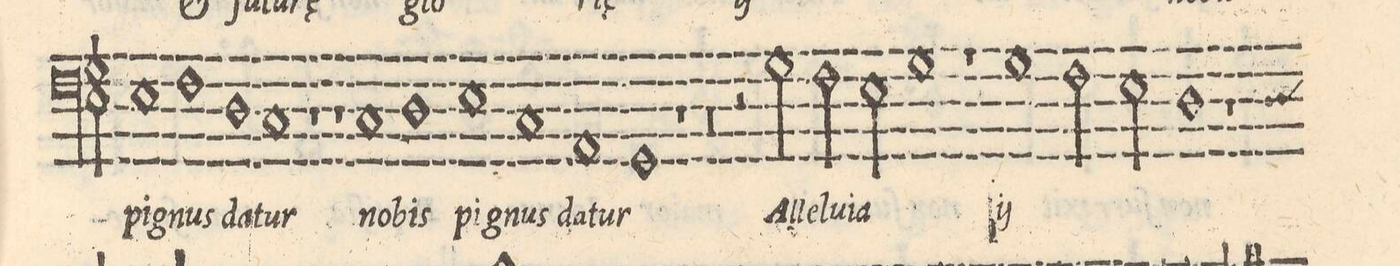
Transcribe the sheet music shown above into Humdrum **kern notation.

**kern	**text
*I"BASSVS	*
*clefF4	*
*k[]	*
*met(C|)	*
*M2/1	*
1E	pi-
=43-	=43-
1F	-gnus
1D	da-
=44-	=44-
1C	-tur
1r	.
=45-	=45-
1r	.
1C	no-
=46-	=46-
1D	-bis
1E	pi-
=47-	=47-
1C	-gnus
1AA	da-
=48-	=48-
1GG	-tur
1r	.
=49-	=49-
0r	.
=50-	=50-
2r	.
2G\	Al-
2F\	-le-
2E\	-lu-
=51-	=51-
1G	-ia
1r	.
=52-	=52-
*	*ij
1G	Al-
2F\	-le-
2E\	-lu-
=53-	=53-
1D	-ia
1r	.
*custos:D	*
=54-	=54-
*-	*-
